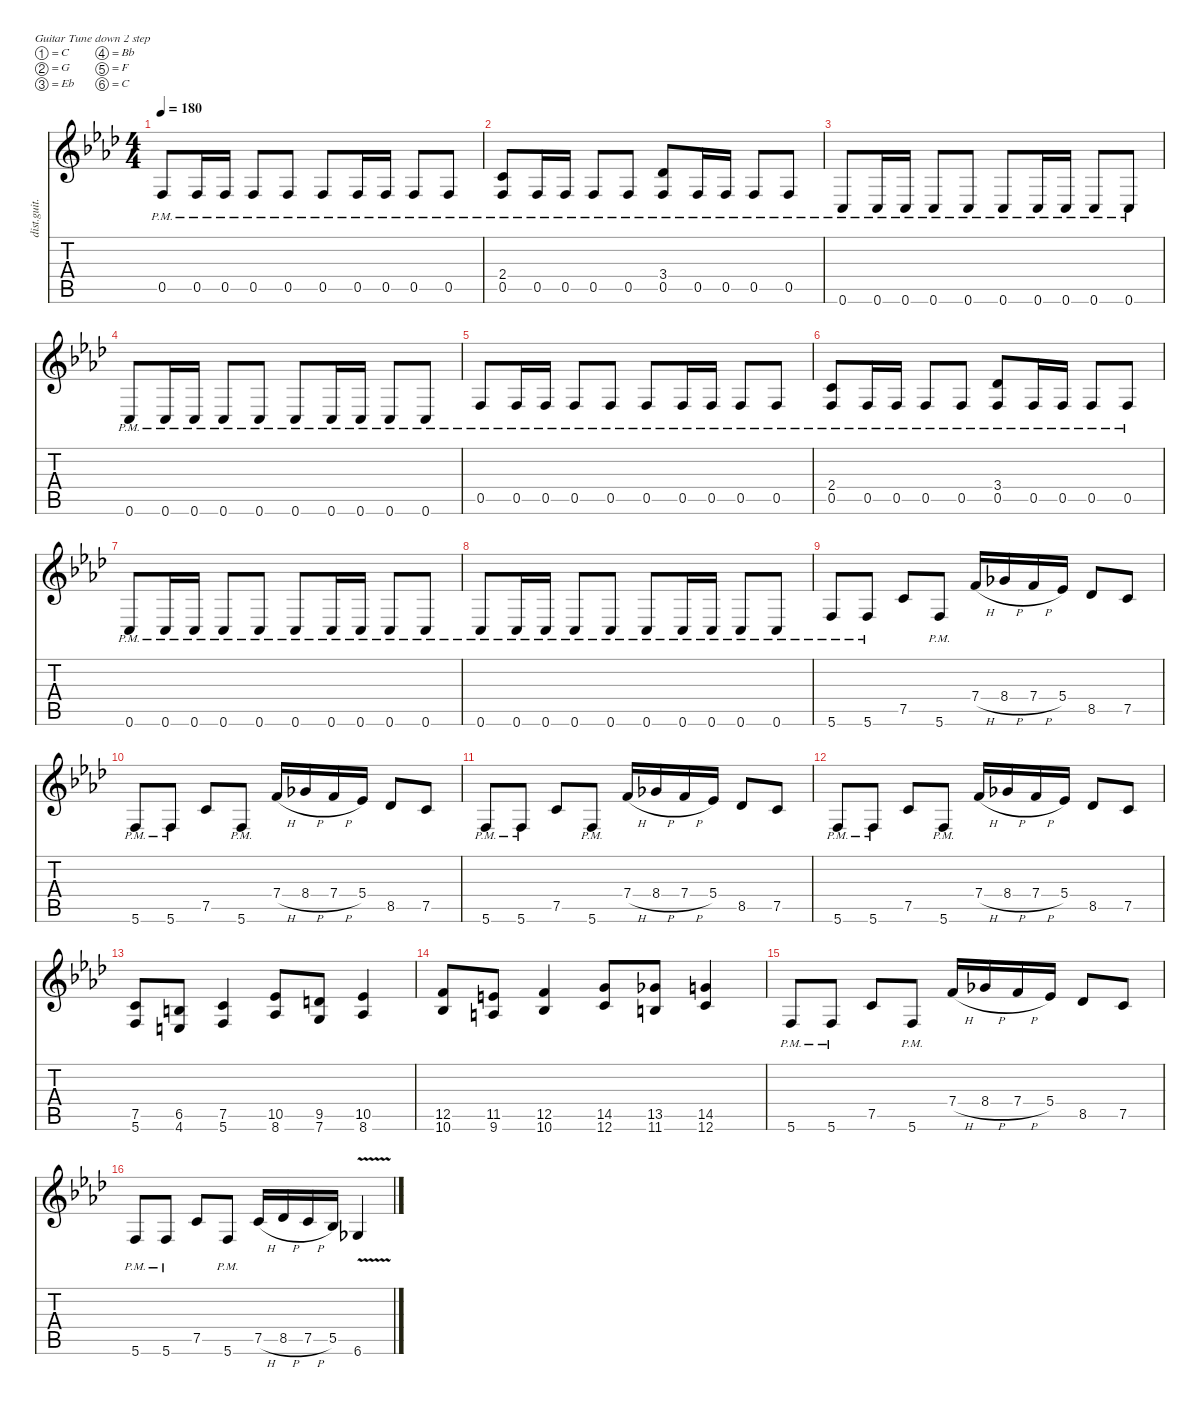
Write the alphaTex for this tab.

\defaultSystemsLayout 4
\hideDynamics
\bracketExtendMode nobrackets
\otherSystemsTrackNameOrientation horizontal
\track ("Gtr.1 Double" "dist.guit.") {instrument distortionguitar}
\staff {score tabs}
\tuning (C4 G3 Eb3 Bb2 F2 C2)
\ts (4 4)
\beaming (8 2 2 2 2)
\tempo 180
\clef g2
\ks fminor
0.5{pm acc forcenatural}.8{dy f instrument distortionguitar beam Up} 0.5{pm acc forcenatural}.16{beam Up} 0.5{pm acc forcenatural}.16{beam Up} 0.5{pm acc forcenatural}.8{beam Up} 0.5{pm acc forcenatural}.8{beam Up} 0.5{pm acc forcenatural}.8{beam Up} 0.5{pm acc forcenatural}.16{beam Up} 0.5{pm acc forcenatural}.16{beam Up} 0.5{pm acc forcenatural}.8{beam Up} 0.5{pm acc forcenatural}.8{beam Up} |
(2.4{acc forcenatural} 0.5{pm acc forcenatural}).8{beam Up} 0.5{pm acc forcenatural}.16{beam Up} 0.5{pm acc forcenatural}.16{beam Up} 0.5{pm acc forcenatural}.8{beam Up} 0.5{pm acc forcenatural}.8{beam Up} (3.4{acc b} 0.5{pm acc forcenatural}).8{beam Up} 0.5{pm acc forcenatural}.16{beam Up} 0.5{pm acc forcenatural}.16{beam Up} 0.5{pm acc forcenatural}.8{beam Up} 0.5{pm acc forcenatural}.8{beam Up} |
0.6{pm acc forcenatural}.8{beam Up} 0.6{pm acc forcenatural}.16{beam Up} 0.6{pm acc forcenatural}.16{beam Up} 0.6{pm acc forcenatural}.8{beam Up} 0.6{pm acc forcenatural}.8{beam Up} 0.6{pm acc forcenatural}.8{beam Up} 0.6{pm acc forcenatural}.16{beam Up} 0.6{pm acc forcenatural}.16{beam Up} 0.6{pm acc forcenatural}.8{beam Up} 0.6{pm acc forcenatural}.8{beam Up} |
0.6{pm acc forcenatural}.8{beam Up} 0.6{pm acc forcenatural}.16{beam Up} 0.6{pm acc forcenatural}.16{beam Up} 0.6{pm acc forcenatural}.8{beam Up} 0.6{pm acc forcenatural}.8{beam Up} 0.6{pm acc forcenatural}.8{beam Up} 0.6{pm acc forcenatural}.16{beam Up} 0.6{pm acc forcenatural}.16{beam Up} 0.6{pm acc forcenatural}.8{beam Up} 0.6{pm acc forcenatural}.8{beam Up} |
0.5{pm acc forcenatural}.8{beam Up} 0.5{pm acc forcenatural}.16{beam Up} 0.5{pm acc forcenatural}.16{beam Up} 0.5{pm acc forcenatural}.8{beam Up} 0.5{pm acc forcenatural}.8{beam Up} 0.5{pm acc forcenatural}.8{beam Up} 0.5{pm acc forcenatural}.16{beam Up} 0.5{pm acc forcenatural}.16{beam Up} 0.5{pm acc forcenatural}.8{beam Up} 0.5{pm acc forcenatural}.8{beam Up} |
(2.4{acc forcenatural} 0.5{pm acc forcenatural}).8{beam Up} 0.5{pm acc forcenatural}.16{beam Up} 0.5{pm acc forcenatural}.16{beam Up} 0.5{pm acc forcenatural}.8{beam Up} 0.5{pm acc forcenatural}.8{beam Up} (3.4{acc b} 0.5{pm acc forcenatural}).8{beam Up} 0.5{pm acc forcenatural}.16{beam Up} 0.5{pm acc forcenatural}.16{beam Up} 0.5{pm acc forcenatural}.8{beam Up} 0.5{pm acc forcenatural}.8{beam Up} |
0.6{pm acc forcenatural}.8{beam Up} 0.6{pm acc forcenatural}.16{beam Up} 0.6{pm acc forcenatural}.16{beam Up} 0.6{pm acc forcenatural}.8{beam Up} 0.6{pm acc forcenatural}.8{beam Up} 0.6{pm acc forcenatural}.8{beam Up} 0.6{pm acc forcenatural}.16{beam Up} 0.6{pm acc forcenatural}.16{beam Up} 0.6{pm acc forcenatural}.8{beam Up} 0.6{pm acc forcenatural}.8{beam Up} |
0.6{pm acc forcenatural}.8{beam Up} 0.6{pm acc forcenatural}.16{beam Up} 0.6{pm acc forcenatural}.16{beam Up} 0.6{pm acc forcenatural}.8{beam Up} 0.6{pm acc forcenatural}.8{beam Up} 0.6{pm acc forcenatural}.8{beam Up} 0.6{pm acc forcenatural}.16{beam Up} 0.6{pm acc forcenatural}.16{beam Up} 0.6{pm acc forcenatural}.8{beam Up} 0.6{pm acc forcenatural}.8{beam Up} |
5.6{pm acc forcenatural}.8{beam Up} 5.6{pm acc forcenatural}.8{beam Up} 7.5{acc forcenatural}.8{beam Up} 5.6{pm acc forcenatural}.8{beam Up} 7.4{h acc forcenatural}.16{beam Up} 8.4{h acc b}.16{beam Up} 7.4{h acc forcenatural}.16{beam Up} 5.4{acc b}.16{beam Up} 8.5{acc b}.8{beam Up} 7.5{acc forcenatural}.8{beam Up} |
5.6{pm acc forcenatural}.8{beam Up} 5.6{pm acc forcenatural}.8{beam Up} 7.5{acc forcenatural}.8{beam Up} 5.6{pm acc forcenatural}.8{beam Up} 7.4{h acc forcenatural}.16{beam Up} 8.4{h acc b}.16{beam Up} 7.4{h acc forcenatural}.16{beam Up} 5.4{acc b}.16{beam Up} 8.5{acc b}.8{beam Up} 7.5{acc forcenatural}.8{beam Up} |
5.6{pm acc forcenatural}.8{beam Up} 5.6{pm acc forcenatural}.8{beam Up} 7.5{acc forcenatural}.8{beam Up} 5.6{pm acc forcenatural}.8{beam Up} 7.4{h acc forcenatural}.16{beam Up} 8.4{h acc b}.16{beam Up} 7.4{h acc forcenatural}.16{beam Up} 5.4{acc b}.16{beam Up} 8.5{acc b}.8{beam Up} 7.5{acc forcenatural}.8{beam Up} |
5.6{pm acc forcenatural}.8{beam Up} 5.6{pm acc forcenatural}.8{beam Up} 7.5{acc forcenatural}.8{beam Up} 5.6{pm acc forcenatural}.8{beam Up} 7.4{h acc forcenatural}.16{beam Up} 8.4{h acc b}.16{beam Up} 7.4{h acc forcenatural}.16{beam Up} 5.4{acc b}.16{beam Up} 8.5{acc b}.8{beam Up} 7.5{acc forcenatural}.8{beam Up} |
(7.5{acc forcenatural} 5.6{acc forcenatural}).8{beam Up} (6.5{acc forcenatural} 4.6{acc forcenatural}).8{beam Up} (7.5{acc forcenatural} 5.6{acc forcenatural}).4{beam Up} (10.5{acc b} 8.6{acc b}).8{beam Up} (9.5{acc forcenatural} 7.6{acc forcenatural}).8{beam Up} (10.5{acc b} 8.6{acc b}).4{beam Up} |
(12.5{acc forcenatural} 10.6{acc b}).8{beam Up} (11.5{acc forcenatural} 9.6{acc forcenatural}).8{beam Up} (12.5{acc forcenatural} 10.6{acc b}).4{beam Up} (14.5{acc forcenatural} 12.6{acc forcenatural}).8{beam Up} (13.5{acc b} 11.6{acc forcenatural}).8{beam Up} (14.5{acc forcenatural} 12.6{acc forcenatural}).4{beam Up} |
5.6{pm acc forcenatural}.8{beam Up} 5.6{pm acc forcenatural}.8{beam Up} 7.5{acc forcenatural}.8{beam Up} 5.6{pm acc forcenatural}.8{beam Up} 7.4{h acc forcenatural}.16{beam Up} 8.4{h acc b}.16{beam Up} 7.4{h acc forcenatural}.16{beam Up} 5.4{acc b}.16{beam Up} 8.5{acc b}.8{beam Up} 7.5{acc forcenatural}.8{beam Up} |
5.6{pm acc forcenatural}.8{beam Up} 5.6{pm acc forcenatural}.8{beam Up} 7.5{acc forcenatural}.8{beam Up} 5.6{pm acc forcenatural}.8{beam Up} 7.5{h acc forcenatural}.16{beam Up} 8.5{h acc b}.16{beam Up} 7.5{h acc forcenatural}.16{beam Up} 5.5{acc b}.16{beam Up} 6.6{v acc b}.4{beam Up}
